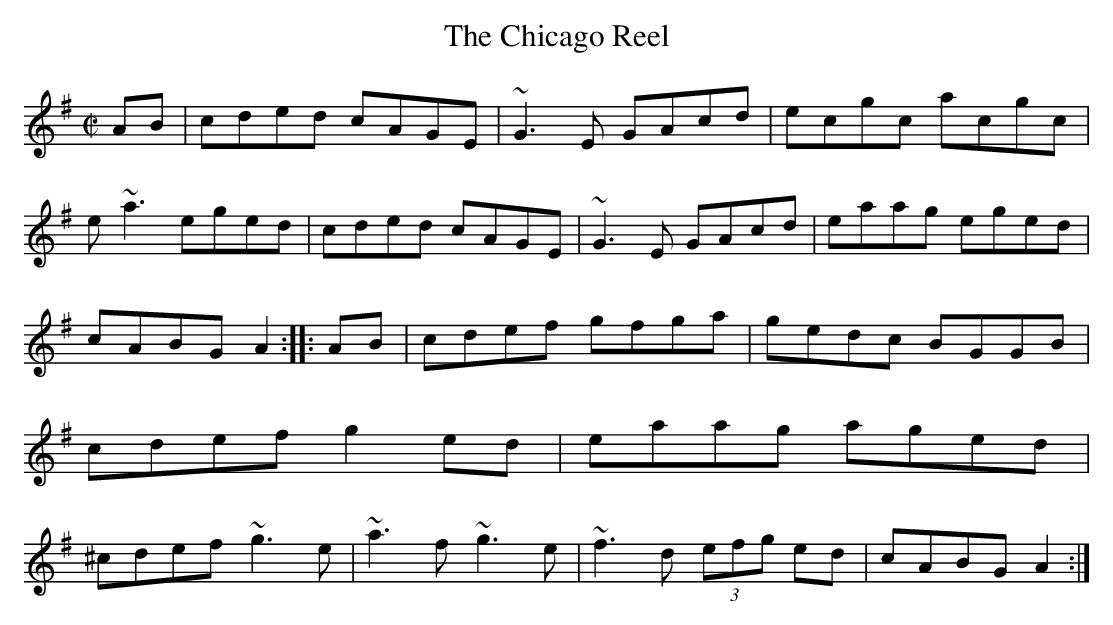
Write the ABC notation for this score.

X:1
T:Chicago Reel, The
E:12
M:C|
K:ADor
AB|cded cAGE|~G3E GAcd|ecgc acgc|e~a3 eged|\
cded cAGE|~G3E GAcd|eaag eged|cABG A2::\
AB|cdef gfga|gedc BGGB|cdef g2ed|eaag aged|\
^cdef ~g3e|~a3f ~g3e|~f3d (3efg ed|cABG A2:|**
